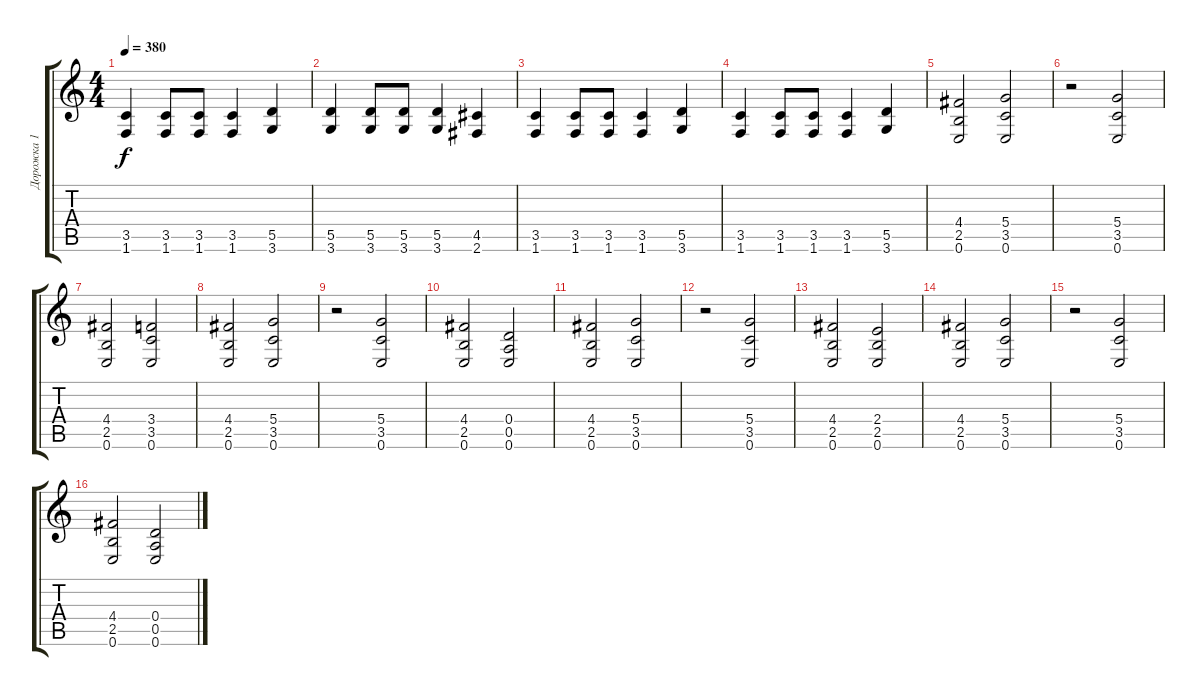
\track ("Дорожка 1" "Дорожка 1") {instrument distortionguitar}
\staff {score tabs}
\tuning (E4 B3 G3 D3 A2 E2) {hide}
\ts (4 4)
\tempo 380
\clef g2
\ks c
(3.5 1.6).4{dy f} (3.5 1.6).8 (3.5 1.6).8 (3.5 1.6).4 (5.5 3.6).4 |
(5.5 3.6).4 (5.5 3.6).8 (5.5 3.6).8 (5.5 3.6).4 (4.5 2.6).4 |
(3.5 1.6).4 (3.5 1.6).8 (3.5 1.6).8 (3.5 1.6).4 (5.5 3.6).4 |
(3.5 1.6).4 (3.5 1.6).8 (3.5 1.6).8 (3.5 1.6).4 (5.5 3.6).4 |
(4.4 2.5 0.6).2 (5.4 3.5 0.6).2 |
r.2 (5.4 3.5 0.6).2 |
(4.4 2.5 0.6).2 (3.4 3.5 0.6).2 |
(4.4 2.5 0.6).2 (5.4 3.5 0.6).2 |
r.2 (5.4 3.5 0.6).2 |
(4.4 2.5 0.6).2 (0.4 0.5 0.6).2 |
(4.4 2.5 0.6).2 (5.4 3.5 0.6).2 |
r.2 (5.4 3.5 0.6).2 |
(4.4 2.5 0.6).2 (2.4 2.5 0.6).2 |
(4.4 2.5 0.6).2 (5.4 3.5 0.6).2 |
r.2 (5.4 3.5 0.6).2 |
(4.4 2.5 0.6).2 (0.4 0.5 0.6).2
